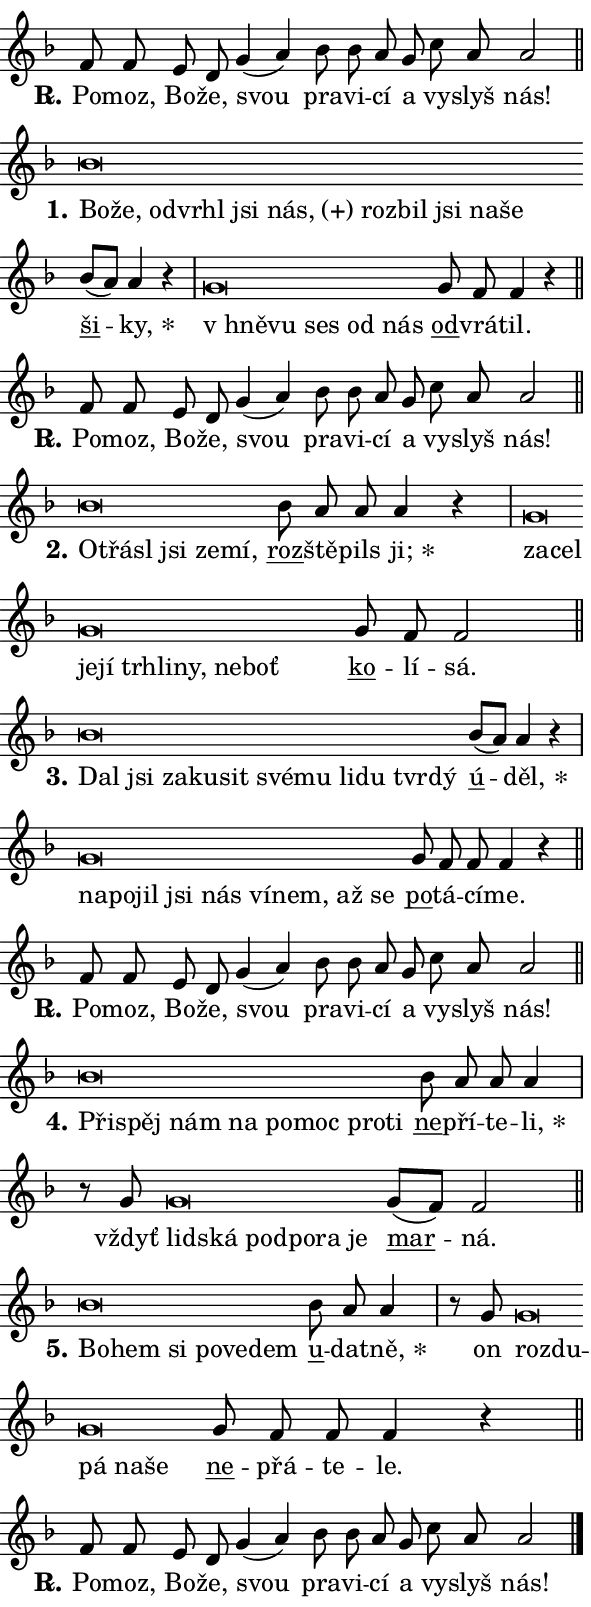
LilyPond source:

\version "2.24.0"
\header { tagline = "" }
\paper {
  indent = 0\cm
  top-margin = 0\cm
  right-margin = 0.13\cm % to fit lyric hyphens
  bottom-margin = 0\cm
  left-margin = 0\cm
  paper-width = 10\cm
  page-breaking = #ly:one-page-breaking
  system-system-spacing.basic-distance = #11
  score-system-spacing.basic-distance = #11
  ragged-last = ##f
}


%% Author: Thomas Morley
%% https://lists.gnu.org/archive/html/lilypond-user/2020-05/msg00002.html
#(define (line-position grob)
"Returns position of @var[grob} in current system:
   @code{'start}, if at first time-step
   @code{'end}, if at last time-step
   @code{'middle} otherwise
"
  (let* ((col (ly:item-get-column grob))
         (ln (ly:grob-object col 'left-neighbor))
         (rn (ly:grob-object col 'right-neighbor))
         (col-to-check-left (if (ly:grob? ln) ln col))
         (col-to-check-right (if (ly:grob? rn) rn col))
         (break-dir-left
           (and
             (ly:grob-property col-to-check-left 'non-musical #f)
             (ly:item-break-dir col-to-check-left)))
         (break-dir-right
           (and
             (ly:grob-property col-to-check-right 'non-musical #f)
             (ly:item-break-dir col-to-check-right))))
        (cond ((eqv? 1 break-dir-left) 'start)
              ((eqv? -1 break-dir-right) 'end)
              (else 'middle))))

#(define (tranparent-at-line-position vctor)
  (lambda (grob)
  "Relying on @code{line-position} select the relevant enry from @var{vctor}.
Used to determine transparency,"
    (case (line-position grob)
      ((end) (not (vector-ref vctor 0)))
      ((middle) (not (vector-ref vctor 1)))
      ((start) (not (vector-ref vctor 2))))))

noteHeadBreakVisibility =
#(define-music-function (break-visibility)(vector?)
"Makes @code{NoteHead}s transparent relying on @var{break-visibility}"
#{
  \override NoteHead.transparent =
    #(tranparent-at-line-position break-visibility)
#})

#(define delete-ledgers-for-transparent-note-heads
  (lambda (grob)
    "Reads whether a @code{NoteHead} is transparent.
If so this @code{NoteHead} is removed from @code{'note-heads} from
@var{grob}, which is supposed to be @code{LedgerLineSpanner}.
As a result ledgers are not printed for this @code{NoteHead}"
    (let* ((nhds-array (ly:grob-object grob 'note-heads))
           (nhds-list
             (if (ly:grob-array? nhds-array)
                 (ly:grob-array->list nhds-array)
                 '()))
           ;; Relies on the transparent-property being done before
           ;; Staff.LedgerLineSpanner.after-line-breaking is executed.
           ;; This is fragile ...
           (to-keep
             (remove
               (lambda (nhd)
                 (ly:grob-property nhd 'transparent #f))
               nhds-list)))
      ;; TODO find a better method to iterate over grob-arrays, similiar
      ;; to filter/remove etc for lists
      ;; For now rebuilt from scratch
      (set! (ly:grob-object grob 'note-heads)  '())
      (for-each
        (lambda (nhd)
          (ly:pointer-group-interface::add-grob grob 'note-heads nhd))
        to-keep))))

squashNotes = {
  \override NoteHead.X-extent = #'(-0.2 . 0.2)
  \override NoteHead.Y-extent = #'(-0.75 . 0)
  \override NoteHead.stencil =
    #(lambda (grob)
       (let ((pos (ly:grob-property grob 'staff-position)))
         (begin
           (if (< pos -7) (display "ERROR: Lower brevis then expected\n") (display ""))
           (if (<= pos -6) ly:text-interface::print ly:note-head::print))))
}
unSquashNotes = {
  \revert NoteHead.X-extent
  \revert NoteHead.Y-extent
  \revert NoteHead.stencil
}

hideNotes = \noteHeadBreakVisibility #begin-of-line-visible
unHideNotes = \noteHeadBreakVisibility #all-visible

% work-around for resetting accidentals
% https://lilypond.org/doc/v2.23/Documentation/notation/displaying-rhythms#unmetered-music
cadenzaMeasure = {
  \cadenzaOff
  \partial 1024 s1024
  \cadenzaOn
}

#(define-markup-command (accent layout props text) (markup?)
  "Underline accented syllable"
  (interpret-markup layout props
    #{\markup \override #'(offset . 4.3) \underline { #text }#}))

responsum = \markup \concat {
  "R" \hspace #-1.05 \path #0.1 #'((moveto 0 0.07) (lineto 0.9 0.8)) \hspace #0.05 "."
}

spaceSize = #0.6828661417322834 % exact space size for TeX Gyre Schola

\layout {
  \context {
    \Staff
    \remove "Time_signature_engraver"
    \override LedgerLineSpanner.after-line-breaking = #delete-ledgers-for-transparent-note-heads
  }
  \context {
    \Lyrics {
      \override LyricSpace.minimum-distance = \spaceSize
      \override LyricText.font-name = #"TeX Gyre Schola"
      \override LyricText.font-size = 1
      \override StanzaNumber.font-name = #"TeX Gyre Schola Bold"
      \override StanzaNumber.font-size = 1
    }
  }
  \context {
    \Score 
    \override NoteHead.text =
      #(lambda (grob) 
        (let ((pos (ly:grob-property grob 'staff-position)))
          #{\markup {
            \combine
              \halign #-0.55 \raise #(if (= pos -6) 0 0.5) \override #'(thickness . 2) \draw-line #'(3.2 . 0)
              \musicglyph "noteheads.sM1"
          }#}))
  }
}

% magnetic-lyrics.ily
%
%   written by
%     Jean Abou Samra <jean@abou-samra.fr>
%     Werner Lemberg <wl@gnu.org>
%
%   adapted by
%     Jiri Hon <jiri.hon@gmail.com>
%
% Version 2022-Apr-15

% https://www.mail-archive.com/lilypond-user@gnu.org/msg149350.html

#(define (Left_hyphen_pointer_engraver context)
   "Collect syllable-hyphen-syllable occurrences in lyrics and store
them in properties.  This engraver only looks to the left.  For
example, if the lyrics input is @code{foo -- bar}, it does the
following.

@itemize @bullet
@item
Set the @code{text} property of the @code{LyricHyphen} grob between
@q{foo} and @q{bar} to @code{foo}.

@item
Set the @code{left-hyphen} property of the @code{LyricText} grob with
text @q{foo} to the @code{LyricHyphen} grob between @q{foo} and
@q{bar}.
@end itemize

Use this auxiliary engraver in combination with the
@code{lyric-@/text::@/apply-@/magnetic-@/offset!} hook."
   (let ((hyphen #f)
         (text #f))
     (make-engraver
      (acknowledgers
       ((lyric-syllable-interface engraver grob source-engraver)
        (set! text grob)))
      (end-acknowledgers
       ((lyric-hyphen-interface engraver grob source-engraver)
        ;(when (not (grob::has-interface grob 'lyric-space-interface))
          (set! hyphen grob)));)
      ((stop-translation-timestep engraver)
       (when (and text hyphen)
         (ly:grob-set-object! text 'left-hyphen hyphen))
       (set! text #f)
       (set! hyphen #f)))))

#(define (lyric-text::apply-magnetic-offset! grob)
   "If the space between two syllables is less than the value in
property @code{LyricText@/.details@/.squash-threshold}, move the right
syllable to the left so that it gets concatenated with the left
syllable.

Use this function as a hook for
@code{LyricText@/.after-@/line-@/breaking} if the
@code{Left_@/hyphen_@/pointer_@/engraver} is active."
   (let ((hyphen (ly:grob-object grob 'left-hyphen #f)))
     (when hyphen
       (let ((left-text (ly:spanner-bound hyphen LEFT)))
         (when (grob::has-interface left-text 'lyric-syllable-interface)
           (let* ((common (ly:grob-common-refpoint grob left-text X))
                  (this-x-ext (ly:grob-extent grob common X))
                  (left-x-ext
                   (begin
                     ;; Trigger magnetism for left-text.
                     (ly:grob-property left-text 'after-line-breaking)
                     (ly:grob-extent left-text common X)))
                  ;; `delta` is the gap width between two syllables.
                  (delta (- (interval-start this-x-ext)
                            (interval-end left-x-ext)))
                  (details (ly:grob-property grob 'details))
                  (threshold (assoc-get 'squash-threshold details 0.2)))
             (when (< delta threshold)
               (let* (;; We have to manipulate the input text so that
                      ;; ligatures crossing syllable boundaries are not
                      ;; disabled.  For languages based on the Latin
                      ;; script this is essentially a beautification.
                      ;; However, for non-Western scripts it can be a
                      ;; necessity.
                      (lt (ly:grob-property left-text 'text))
                      (rt (ly:grob-property grob 'text))
                      (is-space (grob::has-interface hyphen 'lyric-space-interface))
                      (space (if is-space " " ""))
                      (extra-delta (if is-space spaceSize 0))
                      ;; Append new syllable.
                      (ltrt-space (if (and (string? lt) (string? rt))
                                (string-append lt space rt)
                                (make-concat-markup (list lt space rt))))
                      ;; Right-align `ltrt` to the right side.
                      (ltrt-space-markup (grob-interpret-markup
                               grob
                               (make-translate-markup
                                (cons (interval-length this-x-ext) 0)
                                (make-right-align-markup ltrt-space)))))
                 (begin
                   ;; Don't print `left-text`.
                   (ly:grob-set-property! left-text 'stencil #f)
                   ;; Set text and stencil (which holds all collected
                   ;; syllables so far) and shift it to the left.
                   (ly:grob-set-property! grob 'text ltrt-space)
                   (ly:grob-set-property! grob 'stencil ltrt-space-markup)
                   (ly:grob-translate-axis! grob (- (- delta extra-delta)) X))))))))))


#(define (lyric-hyphen::displace-bounds-first grob)
   ;; Make very sure this callback isn't triggered too early.
   (let ((left (ly:spanner-bound grob LEFT))
         (right (ly:spanner-bound grob RIGHT)))
     (ly:grob-property left 'after-line-breaking)
     (ly:grob-property right 'after-line-breaking)
     (ly:lyric-hyphen::print grob)))

squashThreshold = #0.4

\layout {
  \context {
    \Lyrics
    \consists #Left_hyphen_pointer_engraver
    \override LyricText.after-line-breaking =
      #lyric-text::apply-magnetic-offset!
    \override LyricHyphen.stencil = #lyric-hyphen::displace-bounds-first
    \override LyricText.details.squash-threshold = \squashThreshold
    \override LyricHyphen.minimum-distance = 0
    \override LyricHyphen.minimum-length = \squashThreshold
  }
}

squashText = \override LyricText.details.squash-threshold = 9999
unSquashText = \override LyricText.details.squash-threshold = \squashThreshold

leftText = \override LyricText.self-alignment-X = #LEFT
unLeftText = \revert LyricText.self-alignment-X

starOffset = #(lambda (grob) 
                (let ((x_offset (ly:self-alignment-interface::aligned-on-x-parent grob)))
                  (if (= x_offset 0) 0 (+ x_offset 1.2))))

star = #(define-music-function (syllable)(string?)
"Append star separator at the end of a syllable"
#{
  \once \override LyricText.X-offset = #starOffset
  \lyricmode { \markup {
    #syllable
    \override #'((font-name . "TeX Gyre Schola Bold")) \hspace #0.2 \lower #0.65 \larger "*"
  } }
#})

starAccent = #(define-music-function (syllable)(string?)
"Append star separator at the end of a syllable and make accent"
#{
  \once \override LyricText.X-offset = #starOffset
  \lyricmode { \markup {
    \accent #syllable
    \override #'((font-name . "TeX Gyre Schola Bold")) \hspace #0.2 \lower #0.65 \larger "*"
  } }
#})

breath = #(define-music-function (syllable)(string?)
"Append breathing indicator at the end of a syllable"
#{
  \lyricmode { \markup { #syllable "+" } }
#})

optionalBreath = #(define-music-function (syllable)(string?)
"Append optional breathing indicator at the end of a syllable"
#{
  \lyricmode { \markup { #syllable "(+)" } }
#})


\score {
    <<
        \new Voice = "melody" { \cadenzaOn \key f \major \relative { f'8 f e d g4( a) \bar "" bes8 bes a g \bar "" c a a2 \cadenzaMeasure \bar "||" \break } }
        \new Lyrics \lyricsto "melody" { \lyricmode { \set stanza = \responsum
Po -- moz, Bo -- že, svou pra -- vi -- cí a vy -- slyš nás! } }
    >>
    \layout {}
}

\score {
    <<
        \new Voice = "melody" { \cadenzaOn \key f \major \relative { \squashNotes bes'\breve*1/16 \hideNotes \breve*1/16 \bar "" \breve*1/16 \bar "" \breve*1/16 \bar "" \breve*1/16 \bar "" \breve*1/16 \bar "" \breve*1/16 \bar "" \breve*1/16 \bar "" \breve*1/16 \bar "" \breve*1/16 \bar "" \breve*1/16 \breve*1/16 \bar "" \unHideNotes \unSquashNotes \bar "" bes8[( a)] a4 r \cadenzaMeasure \bar "|" \squashNotes g\breve*1/16 \hideNotes \breve*1/16 \bar "" \breve*1/16 \bar "" \breve*1/16 \breve*1/16 \bar "" \unHideNotes \unSquashNotes \bar "" g8 f f4 r \cadenzaMeasure \bar "||" \break } }
        \new Lyrics \lyricsto "melody" { \lyricmode { \set stanza = "1."
\leftText Bo -- \squashText že, od -- vr -- hl jsi \optionalBreath nás, roz -- bil jsi na -- še \unLeftText \unSquashText \markup \accent ši -- \star ky, \leftText "v hně" -- \squashText vu ses od nás \unLeftText \unSquashText \markup \accent od -- vrá -- til. } }
    >>
    \layout {}
}

\score {
    <<
        \new Voice = "melody" { \cadenzaOn \key f \major \relative { f'8 f e d g4( a) \bar "" bes8 bes a g \bar "" c a a2 \cadenzaMeasure \bar "||" \break } }
        \new Lyrics \lyricsto "melody" { \lyricmode { \set stanza = \responsum
Po -- moz, Bo -- že, svou pra -- vi -- cí a vy -- slyš nás! } }
    >>
    \layout {}
}

\score {
    <<
        \new Voice = "melody" { \cadenzaOn \key f \major \relative { \squashNotes bes'\breve*1/16 \hideNotes \breve*1/16 \bar "" \breve*1/16 \bar "" \breve*1/16 \breve*1/16 \bar "" \unHideNotes \unSquashNotes \bar "" bes8 a a a4 r \cadenzaMeasure \bar "|" \squashNotes g\breve*1/16 \hideNotes \breve*1/16 \bar "" \breve*1/16 \bar "" \breve*1/16 \bar "" \breve*1/16 \bar "" \breve*1/16 \bar "" \breve*1/16 \bar "" \breve*1/16 \breve*1/16 \bar "" \unHideNotes \unSquashNotes \bar "" g8 f f2 \cadenzaMeasure \bar "||" \break } }
        \new Lyrics \lyricsto "melody" { \lyricmode { \set stanza = "2."
\leftText Otřá -- \squashText sl jsi ze -- mí, \unLeftText \unSquashText \markup \accent roz -- ště -- pils \star ji; \leftText za -- \squashText cel je -- jí trh -- li -- ny, ne -- boť \unLeftText \unSquashText \markup \accent ko -- lí -- sá. } }
    >>
    \layout {}
}

\score {
    <<
        \new Voice = "melody" { \cadenzaOn \key f \major \relative { \squashNotes bes'\breve*1/16 \hideNotes \breve*1/16 \bar "" \breve*1/16 \bar "" \breve*1/16 \bar "" \breve*1/16 \bar "" \breve*1/16 \bar "" \breve*1/16 \bar "" \breve*1/16 \bar "" \breve*1/16 \bar "" \breve*1/16 \breve*1/16 \bar "" \unHideNotes \unSquashNotes \bar "" bes8[( a)] a4 r \cadenzaMeasure \bar "|" \squashNotes g\breve*1/16 \hideNotes \breve*1/16 \bar "" \breve*1/16 \bar "" \breve*1/16 \bar "" \breve*1/16 \bar "" \breve*1/16 \bar "" \breve*1/16 \bar "" \breve*1/16 \breve*1/16 \bar "" \unHideNotes \unSquashNotes \bar "" g8 f f f4 r \cadenzaMeasure \bar "||" \break } }
        \new Lyrics \lyricsto "melody" { \lyricmode { \set stanza = "3."
\leftText Dal \squashText jsi za -- ku -- sit své -- mu li -- du tvr -- dý \unLeftText \unSquashText \markup \accent ú -- \star děl, \leftText na -- \squashText po -- jil jsi nás ví -- nem, až se \unLeftText \unSquashText \markup \accent po -- tá -- cí -- me. } }
    >>
    \layout {}
}

\score {
    <<
        \new Voice = "melody" { \cadenzaOn \key f \major \relative { f'8 f e d g4( a) \bar "" bes8 bes a g \bar "" c a a2 \cadenzaMeasure \bar "||" \break } }
        \new Lyrics \lyricsto "melody" { \lyricmode { \set stanza = \responsum
Po -- moz, Bo -- že, svou pra -- vi -- cí a vy -- slyš nás! } }
    >>
    \layout {}
}

\score {
    <<
        \new Voice = "melody" { \cadenzaOn \key f \major \relative { \squashNotes bes'\breve*1/16 \hideNotes \breve*1/16 \bar "" \breve*1/16 \bar "" \breve*1/16 \bar "" \breve*1/16 \bar "" \breve*1/16 \bar "" \breve*1/16 \breve*1/16 \bar "" \unHideNotes \unSquashNotes \bar "" bes8 a a a4 \cadenzaMeasure \bar "|" r8 g8 \squashNotes g\breve*1/16 \hideNotes \breve*1/16 \bar "" \breve*1/16 \bar "" \breve*1/16 \bar "" \breve*1/16 \breve*1/16 \bar "" \unHideNotes \unSquashNotes \bar "" g8[( f)] f2 \cadenzaMeasure \bar "||" \break } }
        \new Lyrics \lyricsto "melody" { \lyricmode { \set stanza = "4."
\leftText Při -- \squashText spěj nám na po -- moc pro -- ti \unLeftText \unSquashText \markup \accent ne -- pří -- te -- \star li, vždyť \leftText lid -- \squashText ská pod -- po -- ra je \unLeftText \unSquashText \markup \accent mar -- ná. } }
    >>
    \layout {}
}

\score {
    <<
        \new Voice = "melody" { \cadenzaOn \key f \major \relative { \squashNotes bes'\breve*1/16 \hideNotes \breve*1/16 \bar "" \breve*1/16 \bar "" \breve*1/16 \bar "" \breve*1/16 \breve*1/16 \bar "" \unHideNotes \unSquashNotes \bar "" bes8 a a4 \cadenzaMeasure \bar "|" r8 g8 \squashNotes g\breve*1/16 \hideNotes \breve*1/16 \bar "" \breve*1/16 \bar "" \breve*1/16 \breve*1/16 \bar "" \unHideNotes \unSquashNotes \bar "" g8 f f f4 r \cadenzaMeasure \bar "||" \break } }
        \new Lyrics \lyricsto "melody" { \lyricmode { \set stanza = "5."
\leftText Bo -- \squashText hem si po -- ve -- dem \unLeftText \unSquashText \markup \accent u -- dat -- \star ně, on \leftText roz -- \squashText du -- pá na -- še \unLeftText \unSquashText \markup \accent ne -- přá -- te -- le. } }
    >>
    \layout {}
}

\score {
    <<
        \new Voice = "melody" { \cadenzaOn \key f \major \relative { f'8 f e d g4( a) \bar "" bes8 bes a g \bar "" c a a2 \cadenzaMeasure \bar "||" \break } \bar "|." }
        \new Lyrics \lyricsto "melody" { \lyricmode { \set stanza = \responsum
Po -- moz, Bo -- že, svou pra -- vi -- cí a vy -- slyš nás! } }
    >>
    \layout {}
}
